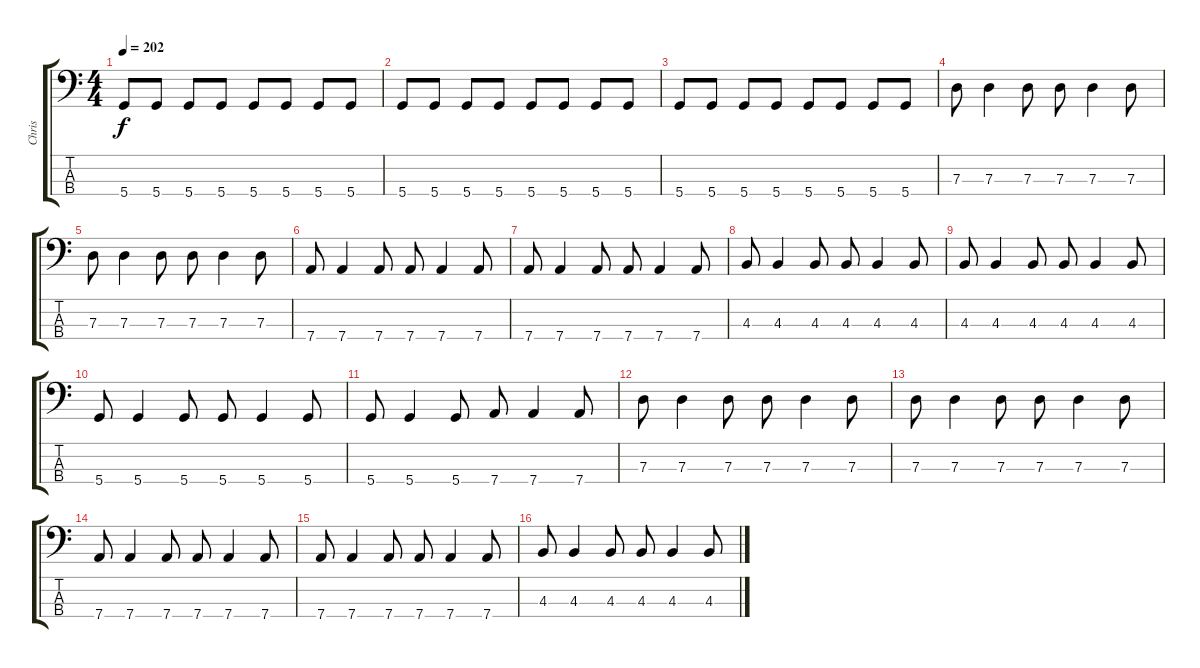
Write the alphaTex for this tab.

\track ("Chris" "Chris") {instrument electricbassfinger}
\staff {score tabs}
\tuning (F2 C2 G1 D1) {hide}
\ts (4 4)
\tempo 202
\clef f4
\ks c
5.4.8{dy f} 5.4.8 5.4.8 5.4.8 5.4.8 5.4.8 5.4.8 5.4.8 |
5.4.8 5.4.8 5.4.8 5.4.8 5.4.8 5.4.8 5.4.8 5.4.8 |
5.4.8 5.4.8 5.4.8 5.4.8 5.4.8 5.4.8 5.4.8 5.4.8 |
7.3.8 7.3.4 7.3.8 7.3.8 7.3.4 7.3.8 |
7.3.8 7.3.4 7.3.8 7.3.8 7.3.4 7.3.8 |
7.4.8 7.4.4 7.4.8 7.4.8 7.4.4 7.4.8 |
7.4.8 7.4.4 7.4.8 7.4.8 7.4.4 7.4.8 |
4.3.8 4.3.4 4.3.8 4.3.8 4.3.4 4.3.8 |
4.3.8 4.3.4 4.3.8 4.3.8 4.3.4 4.3.8 |
5.4.8 5.4.4 5.4.8 5.4.8 5.4.4 5.4.8 |
5.4.8 5.4.4 5.4.8 7.4.8 7.4.4 7.4.8 |
7.3.8 7.3.4 7.3.8 7.3.8 7.3.4 7.3.8 |
7.3.8 7.3.4 7.3.8 7.3.8 7.3.4 7.3.8 |
7.4.8 7.4.4 7.4.8 7.4.8 7.4.4 7.4.8 |
7.4.8 7.4.4 7.4.8 7.4.8 7.4.4 7.4.8 |
4.3.8 4.3.4 4.3.8 4.3.8 4.3.4 4.3.8
